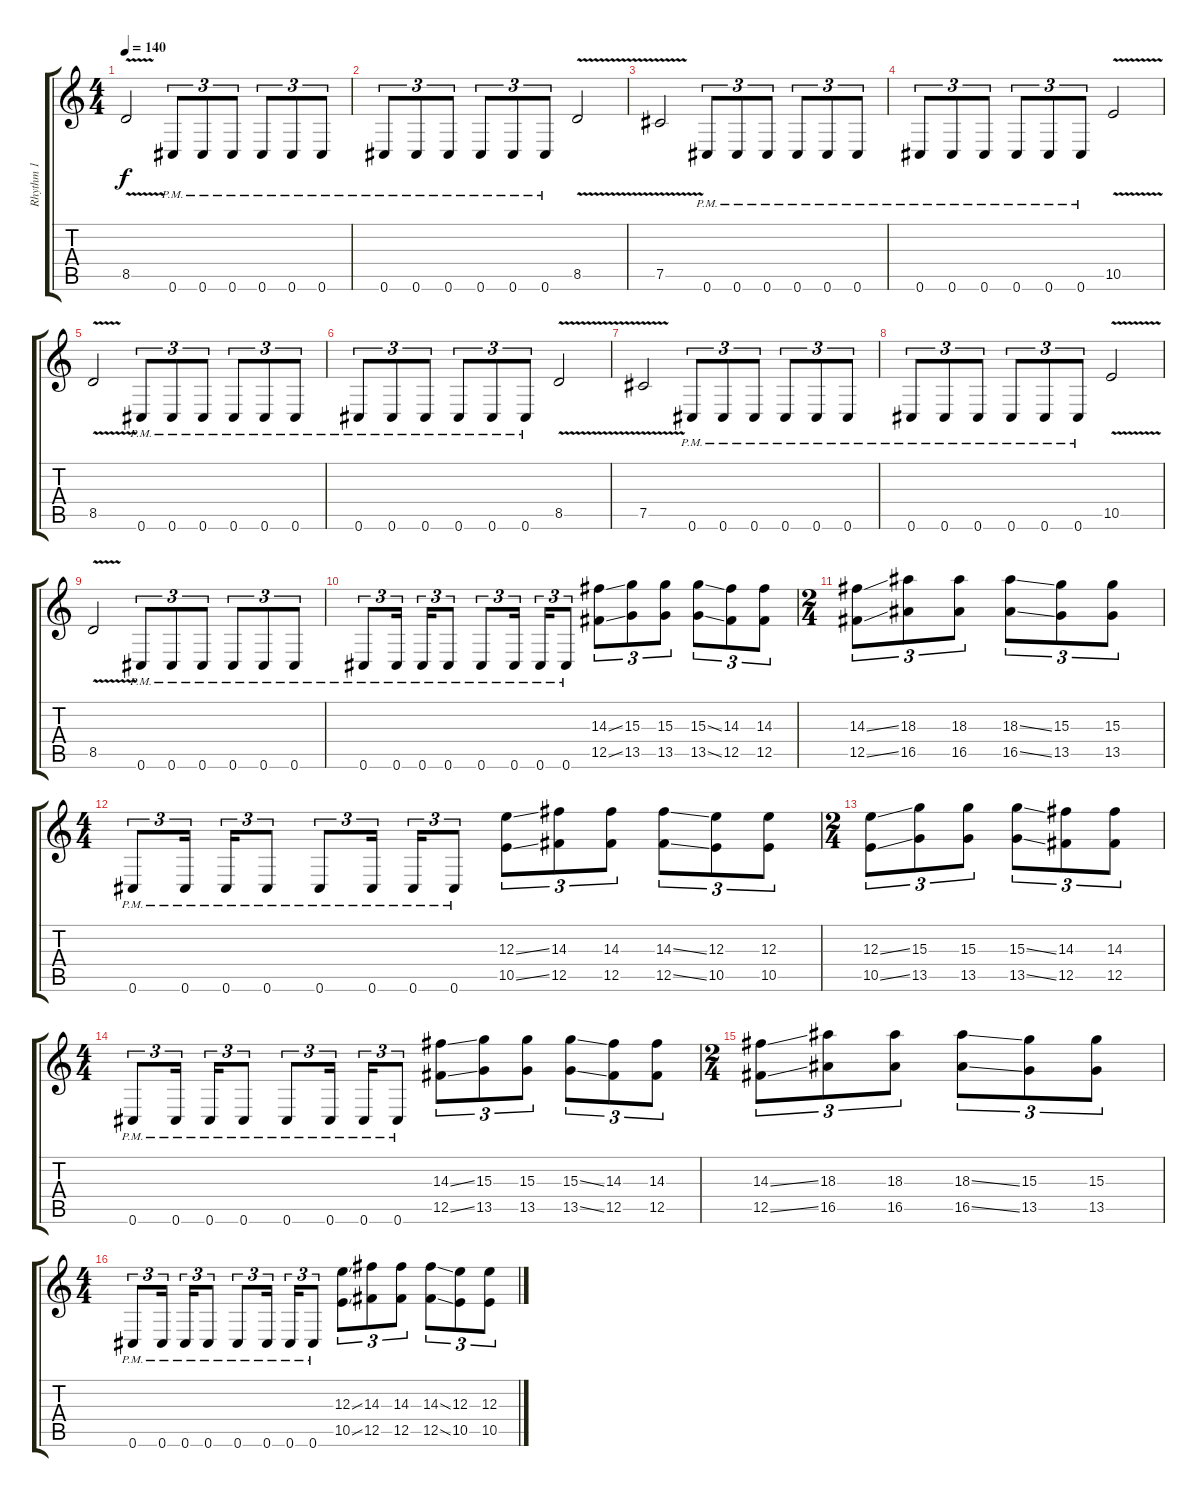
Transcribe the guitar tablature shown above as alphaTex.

\track ("Rhythm 1" "Rhythm 1") {instrument distortionguitar}
\staff {score tabs}
\tuning (Db4 Ab3 E3 B2 Gb2 Db2) {hide}
\ts (4 4)
\tempo 140
\clef g2
\ks c
8.5{v}.2{dy f} 0.6{pm}.8{tu (3 2)} 0.6{pm}.8{tu (3 2)} 0.6{pm}.8{tu (3 2)} 0.6{pm}.8{tu (3 2)} 0.6{pm}.8{tu (3 2)} 0.6{pm}.8{tu (3 2)} |
0.6{pm}.8{tu (3 2)} 0.6{pm}.8{tu (3 2)} 0.6{pm}.8{tu (3 2)} 0.6{pm}.8{tu (3 2)} 0.6{pm}.8{tu (3 2)} 0.6{pm}.8{tu (3 2)} 8.5{v}.2 |
7.5{v}.2 0.6{pm}.8{tu (3 2)} 0.6{pm}.8{tu (3 2)} 0.6{pm}.8{tu (3 2)} 0.6{pm}.8{tu (3 2)} 0.6{pm}.8{tu (3 2)} 0.6{pm}.8{tu (3 2)} |
0.6{pm}.8{tu (3 2)} 0.6{pm}.8{tu (3 2)} 0.6{pm}.8{tu (3 2)} 0.6{pm}.8{tu (3 2)} 0.6{pm}.8{tu (3 2)} 0.6{pm}.8{tu (3 2)} 10.5{v}.2 |
8.5{v}.2 0.6{pm}.8{tu (3 2)} 0.6{pm}.8{tu (3 2)} 0.6{pm}.8{tu (3 2)} 0.6{pm}.8{tu (3 2)} 0.6{pm}.8{tu (3 2)} 0.6{pm}.8{tu (3 2)} |
0.6{pm}.8{tu (3 2)} 0.6{pm}.8{tu (3 2)} 0.6{pm}.8{tu (3 2)} 0.6{pm}.8{tu (3 2)} 0.6{pm}.8{tu (3 2)} 0.6{pm}.8{tu (3 2)} 8.5{v}.2 |
7.5{v}.2 0.6{pm}.8{tu (3 2)} 0.6{pm}.8{tu (3 2)} 0.6{pm}.8{tu (3 2)} 0.6{pm}.8{tu (3 2)} 0.6{pm}.8{tu (3 2)} 0.6{pm}.8{tu (3 2)} |
0.6{pm}.8{tu (3 2)} 0.6{pm}.8{tu (3 2)} 0.6{pm}.8{tu (3 2)} 0.6{pm}.8{tu (3 2)} 0.6{pm}.8{tu (3 2)} 0.6{pm}.8{tu (3 2)} 10.5{v}.2 |
8.5{v}.2 0.6{pm}.8{tu (3 2)} 0.6{pm}.8{tu (3 2)} 0.6{pm}.8{tu (3 2)} 0.6{pm}.8{tu (3 2)} 0.6{pm}.8{tu (3 2)} 0.6{pm}.8{tu (3 2)} |
0.6{pm}.8{tu (3 2)} 0.6{pm}.16{tu (3 2)} 0.6{pm}.16{tu (3 2)} 0.6{pm}.8{tu (3 2)} 0.6{pm}.8{tu (3 2)} 0.6{pm}.16{tu (3 2)} 0.6{pm}.16{tu (3 2)} 0.6{pm}.8{tu (3 2)} (14.3{ss} 12.5{ss}).8{tu (3 2)} (15.3 13.5).8{tu (3 2)} (15.3 13.5).8{tu (3 2)} (15.3{ss} 13.5{ss}).8{tu (3 2)} (14.3 12.5).8{tu (3 2)} (14.3 12.5).8{tu (3 2)} |
\ts (2 4)
(14.3{ss} 12.5{ss}).8{tu (3 2)} (18.3 16.5).8{tu (3 2)} (18.3 16.5).8{tu (3 2)} (18.3{ss} 16.5{ss}).8{tu (3 2)} (15.3 13.5).8{tu (3 2)} (15.3 13.5).8{tu (3 2)} |
\ts (4 4)
0.6{pm}.8{tu (3 2)} 0.6{pm}.16{tu (3 2)} 0.6{pm}.16{tu (3 2)} 0.6{pm}.8{tu (3 2)} 0.6{pm}.8{tu (3 2)} 0.6{pm}.16{tu (3 2)} 0.6{pm}.16{tu (3 2)} 0.6{pm}.8{tu (3 2)} (12.3{ss} 10.5{ss}).8{tu (3 2)} (14.3 12.5).8{tu (3 2)} (14.3 12.5).8{tu (3 2)} (14.3{ss} 12.5{ss}).8{tu (3 2)} (12.3 10.5).8{tu (3 2)} (12.3 10.5).8{tu (3 2)} |
\ts (2 4)
(12.3{ss} 10.5{ss}).8{tu (3 2)} (15.3 13.5).8{tu (3 2)} (15.3 13.5).8{tu (3 2)} (15.3{ss} 13.5{ss}).8{tu (3 2)} (14.3 12.5).8{tu (3 2)} (14.3 12.5).8{tu (3 2)} |
\ts (4 4)
0.6{pm}.8{tu (3 2)} 0.6{pm}.16{tu (3 2)} 0.6{pm}.16{tu (3 2)} 0.6{pm}.8{tu (3 2)} 0.6{pm}.8{tu (3 2)} 0.6{pm}.16{tu (3 2)} 0.6{pm}.16{tu (3 2)} 0.6{pm}.8{tu (3 2)} (14.3{ss} 12.5{ss}).8{tu (3 2)} (15.3 13.5).8{tu (3 2)} (15.3 13.5).8{tu (3 2)} (15.3{ss} 13.5{ss}).8{tu (3 2)} (14.3 12.5).8{tu (3 2)} (14.3 12.5).8{tu (3 2)} |
\ts (2 4)
(14.3{ss} 12.5{ss}).8{tu (3 2)} (18.3 16.5).8{tu (3 2)} (18.3 16.5).8{tu (3 2)} (18.3{ss} 16.5{ss}).8{tu (3 2)} (15.3 13.5).8{tu (3 2)} (15.3 13.5).8{tu (3 2)} |
\ts (4 4)
0.6{pm}.8{tu (3 2)} 0.6{pm}.16{tu (3 2)} 0.6{pm}.16{tu (3 2)} 0.6{pm}.8{tu (3 2)} 0.6{pm}.8{tu (3 2)} 0.6{pm}.16{tu (3 2)} 0.6{pm}.16{tu (3 2)} 0.6{pm}.8{tu (3 2)} (12.3{ss} 10.5{ss}).8{tu (3 2)} (14.3 12.5).8{tu (3 2)} (14.3 12.5).8{tu (3 2)} (14.3{ss} 12.5{ss}).8{tu (3 2)} (12.3 10.5).8{tu (3 2)} (12.3 10.5).8{tu (3 2)}
